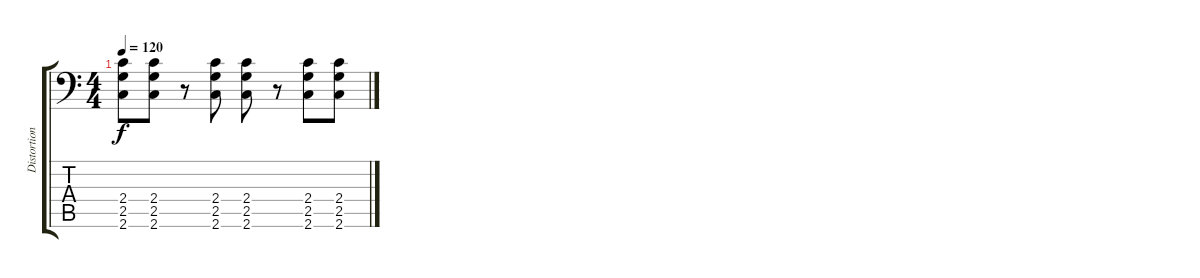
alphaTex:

\track ("Distortion" "Distortion") {instrument distortionguitar}
\staff {score tabs}
\tuning (C4 G3 Eb3 Bb2 F2 Bb1) {hide}
\ts (4 4)
\tempo 120
\clef f4
\ks c
(2.4 2.5 2.6).8{dy f} (2.4 2.5 2.6).8 r.8 (2.4 2.5 2.6).8 (2.4 2.5 2.6).8 r.8 (2.4 2.5 2.6).8 (2.4 2.5 2.6).8
